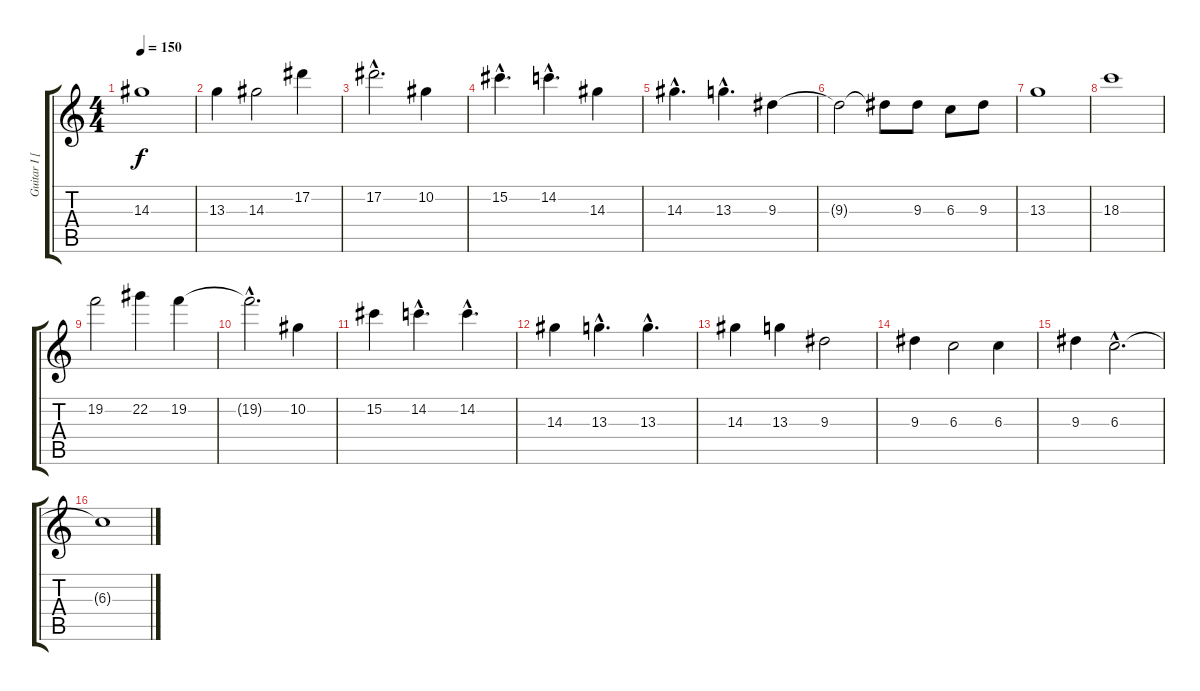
\track ("Guitar I [Ivar Peerson]" "Guitar I [") {instrument distortionguitar}
\staff {score tabs}
\tuning (Eb4 Bb3 Gb3 Db3 Ab2 Db2) {hide}
\ts (4 4)
\tempo 150
\clef g2
\ks c
14.3.1{dy f} |
13.3.4 14.3.2 17.2.4 |
17.2{hac}.2{d} 10.2.4 |
15.2{hac}.4{d} 14.2{hac}.4{d} 14.3.4 |
14.3{hac}.4{d} 13.3{hac}.4{d} 9.3.4 |
9.3{t}.2 9.3{t}.8 9.3.8 6.3.8 9.3.8 |
13.3.1 |
18.3.1 |
19.2.2 22.2.4 19.2.4 |
19.2{hac t}.2{d} 10.2.4 |
15.2.4 14.2{hac}.4{d} 14.2{hac}.4{d} |
14.3.4 13.3{hac}.4{d} 13.3{hac}.4{d} |
14.3.4 13.3.4 9.3.2 |
9.3.4 6.3.2 6.3.4 |
9.3.4 6.3{hac}.2{d} |
6.3{t}.1
